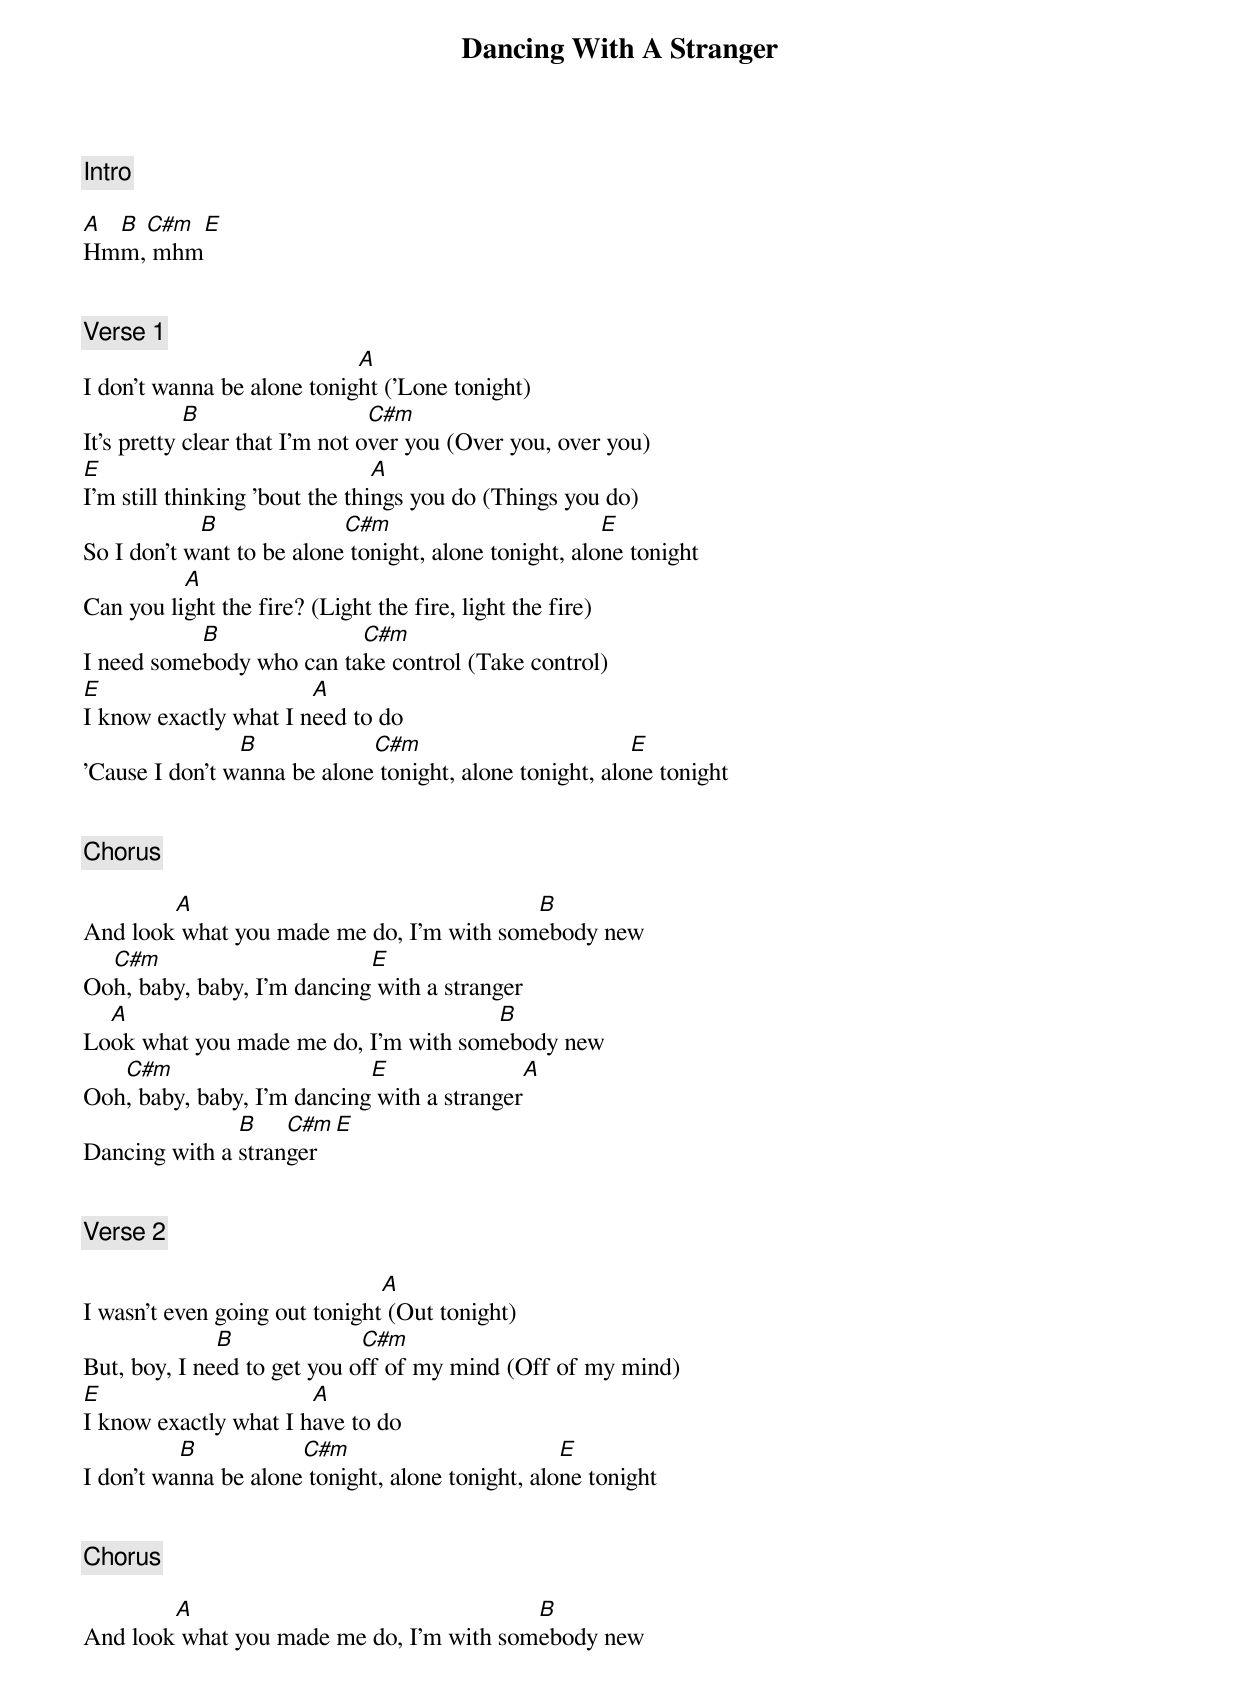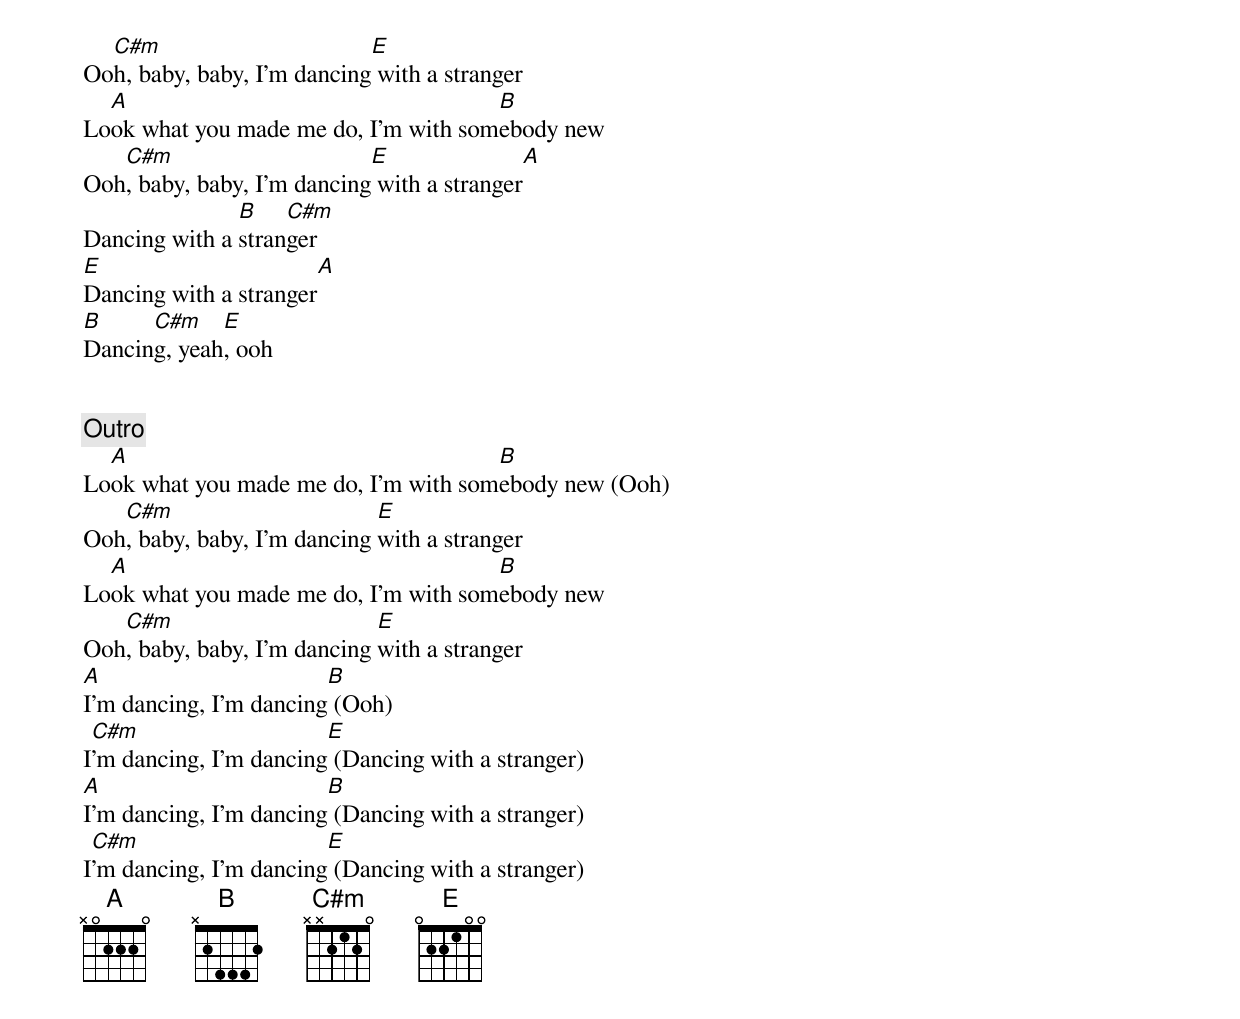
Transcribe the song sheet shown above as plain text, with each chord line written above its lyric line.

Dancing With A Stranger

[Intro]

A B C#m E
Hmm, mhm


[Verse 1]
                            A
I don't wanna be alone tonight ('Lone tonight)
            B                   C#m
It's pretty clear that I'm not over you (Over you, over you)
E                               A
I'm still thinking 'bout the things you do (Things you do)
            B              C#m                         E
So I don't want to be alone tonight, alone tonight, alone tonight
          A
Can you light the fire? (Light the fire, light the fire)
           B              C#m
I need somebody who can take control (Take control)
E                      A
I know exactly what I need to do
                B            C#m                         E
'Cause I don't wanna be alone tonight, alone tonight, alone tonight


[Chorus]

        A                                 B
And look what you made me do, I'm with somebody new
  C#m                       E
Ooh, baby, baby, I'm dancing with a stranger
  A                                   B
Look what you made me do, I'm with somebody new
   C#m                      E                A
Ooh, baby, baby, I'm dancing with a stranger
               B    C#m E
Dancing with a stranger


[Verse 2]

                               A
I wasn't even going out tonight (Out tonight)
              B              C#m
But, boy, I need to get you off of my mind (Off of my mind)
E                      A
I know exactly what I have to do
          B           C#m                         E
I don't wanna be alone tonight, alone tonight, alone tonight


[Chorus]

        A                                 B
And look what you made me do, I'm with somebody new
  C#m                       E
Ooh, baby, baby, I'm dancing with a stranger
  A                                   B
Look what you made me do, I'm with somebody new
   C#m                      E                A
Ooh, baby, baby, I'm dancing with a stranger
               B    C#m
Dancing with a stranger
E                      A
Dancing with a stranger
B     C#m    E
Dancing, yeah, ooh


[Outro]
  A                                   B
Look what you made me do, I'm with somebody new (Ooh)
   C#m                       E
Ooh, baby, baby, I'm dancing with a stranger
  A                                   B
Look what you made me do, I'm with somebody new
   C#m                       E
Ooh, baby, baby, I'm dancing with a stranger
A                       B
I'm dancing, I'm dancing (Ooh)
 C#m                    E
I'm dancing, I'm dancing (Dancing with a stranger)
A                       B
I'm dancing, I'm dancing (Dancing with a stranger)
 C#m                    E
I'm dancing, I'm dancing (Dancing with a stranger)
